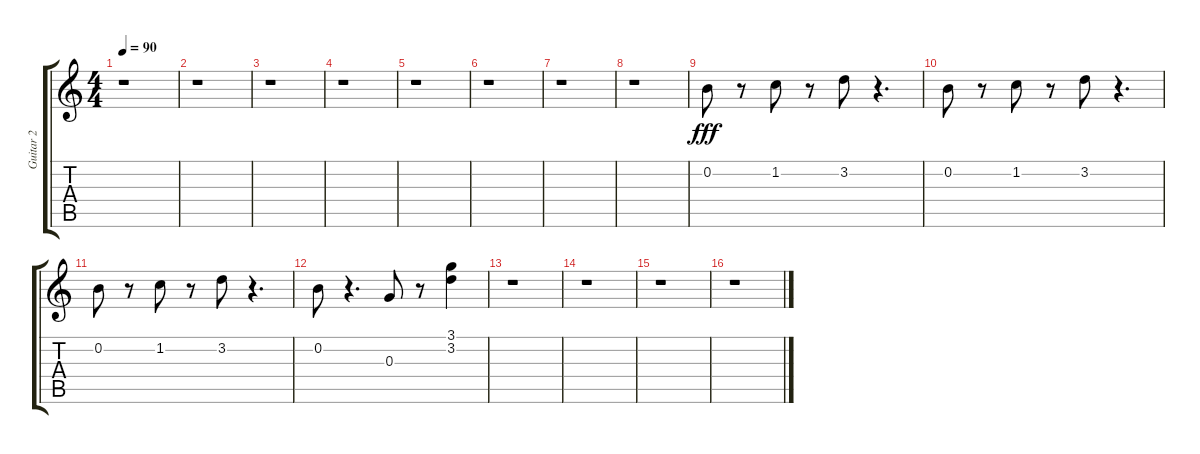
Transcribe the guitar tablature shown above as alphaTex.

\track ("Guitar 2" "Guitar 2") {instrument distortionguitar}
\staff {score tabs}
\tuning (E4 B3 G3 D3 A2 E2) {hide}
\ts (4 4)
\tempo 90
\clef g2
\ks c
r.1{dy fff instrument distortionguitar} |
r.1 |
r.1 |
r.1 |
r.1 |
r.1 |
r.1 |
r.1 |
0.2.8 r.8 1.2.8 r.8 3.2.8 r.4{d} |
0.2.8 r.8 1.2.8 r.8 3.2.8 r.4{d} |
0.2.8 r.8 1.2.8 r.8 3.2.8 r.4{d} |
0.2.8 r.4{d} 0.3.8 r.8 (3.1 3.2).4 |
r.1 |
r.1 |
r.1 |
r.1
